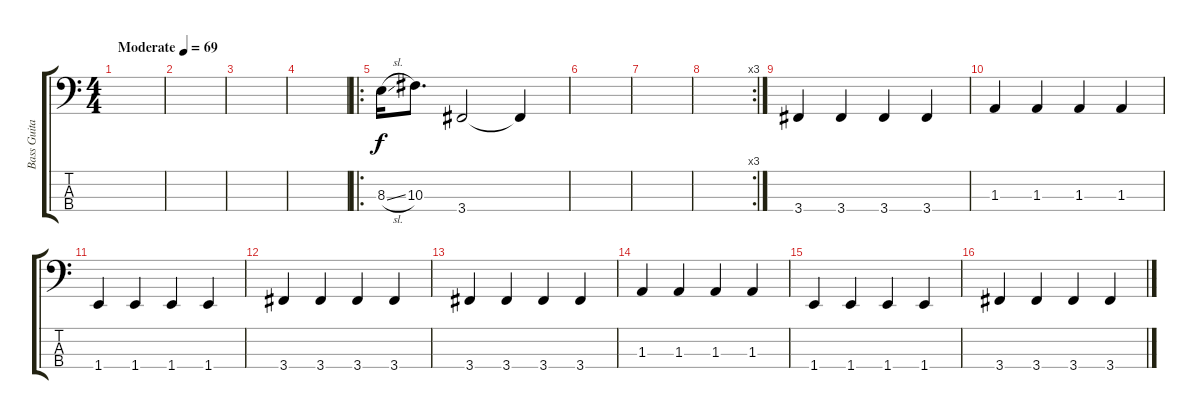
\track ("Bass Guitar" "Bass Guita") {instrument electricbassfinger}
\staff {score tabs}
\tuning (Gb2 Db2 Ab1 Eb1) {hide}
\ts (4 4)
\tempo (69 "Moderate")
\clef f4
\ks c
|
|
|
|
\ro
8.3{sl}.16 10.3.8{d} 3.4.2 3.4{t}.4 |
|
|
\rc 3
|
3.4.4 3.4.4 3.4.4 3.4.4 |
1.3.4 1.3.4 1.3.4 1.3.4 |
1.4.4 1.4.4 1.4.4 1.4.4 |
3.4.4 3.4.4 3.4.4 3.4.4 |
3.4.4 3.4.4 3.4.4 3.4.4 |
1.3.4 1.3.4 1.3.4 1.3.4 |
1.4.4 1.4.4 1.4.4 1.4.4 |
3.4.4 3.4.4 3.4.4 3.4.4
